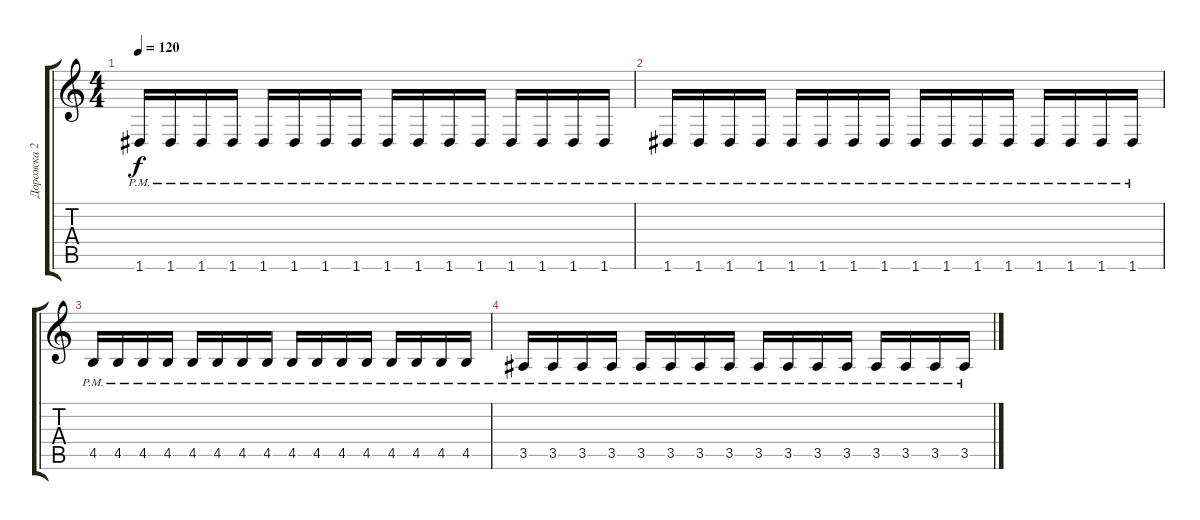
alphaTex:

\track ("Дорожка 2" "Дорожка 2") {instrument overdrivenguitar}
\staff {score tabs}
\tuning (D4 A3 F3 C3 G2 D2) {hide}
\ts (4 4)
\tempo 120
\clef g2
\ks c
1.6{pm}.16{dy f} 1.6{pm}.16 1.6{pm}.16 1.6{pm}.16 1.6{pm}.16 1.6{pm}.16 1.6{pm}.16 1.6{pm}.16 1.6{pm}.16 1.6{pm}.16 1.6{pm}.16 1.6{pm}.16 1.6{pm}.16 1.6{pm}.16 1.6{pm}.16 1.6{pm}.16 |
1.6{pm}.16 1.6{pm}.16 1.6{pm}.16 1.6{pm}.16 1.6{pm}.16 1.6{pm}.16 1.6{pm}.16 1.6{pm}.16 1.6{pm}.16 1.6{pm}.16 1.6{pm}.16 1.6{pm}.16 1.6{pm}.16 1.6{pm}.16 1.6{pm}.16 1.6{pm}.16 |
4.5{pm}.16 4.5{pm}.16 4.5{pm}.16 4.5{pm}.16 4.5{pm}.16 4.5{pm}.16 4.5{pm}.16 4.5{pm}.16 4.5{pm}.16 4.5{pm}.16 4.5{pm}.16 4.5{pm}.16 4.5{pm}.16 4.5{pm}.16 4.5{pm}.16 4.5{pm}.16 |
3.5{pm}.16 3.5{pm}.16 3.5{pm}.16 3.5{pm}.16 3.5{pm}.16 3.5{pm}.16 3.5{pm}.16 3.5{pm}.16 3.5{pm}.16 3.5{pm}.16 3.5{pm}.16 3.5{pm}.16 3.5{pm}.16 3.5{pm}.16 3.5{pm}.16 3.5{pm}.16
